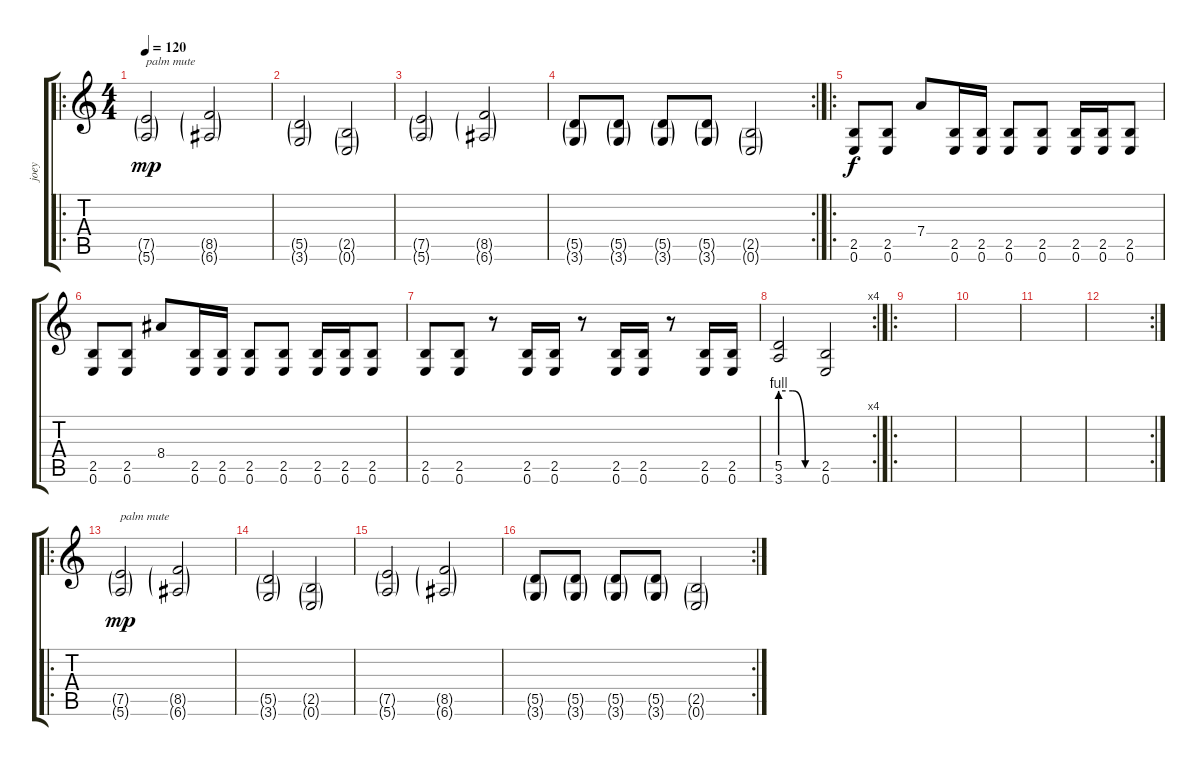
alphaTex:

\track ("joey" "joey") {instrument distortionguitar}
\staff {score tabs}
\tuning (E4 B3 G3 D3 A2 E2) {hide}
\ro
\ts (4 4)
\tempo 120
\clef g2
\ks c
(7.5{g} 5.6{g}).2{txt "palm mute" dy mp} (8.5{g} 6.6{g}).2 |
(5.5{g} 3.6{g}).2 (2.5{g} 0.6{g}).2 |
(7.5{g} 5.6{g}).2 (8.5{g} 6.6{g}).2 |
\rc 2
(5.5{g} 3.6{g}).8 (5.5{g} 3.6{g}).8 (5.5{g} 3.6{g}).8 (5.5{g} 3.6{g}).8 (2.5{g} 0.6{g}).2 |
\ro
(2.5 0.6).8{dy f} (2.5 0.6).8 7.4.8 (2.5 0.6).16 (2.5 0.6).16 (2.5 0.6).8 (2.5 0.6).8 (2.5 0.6).16 (2.5 0.6).16 (2.5 0.6).8 |
(2.5 0.6).8 (2.5 0.6).8 8.4.8 (2.5 0.6).16 (2.5 0.6).16 (2.5 0.6).8 (2.5 0.6).8 (2.5 0.6).16 (2.5 0.6).16 (2.5 0.6).8 |
(2.5 0.6).8 (2.5 0.6).8 r.8 (2.5 0.6).16 (2.5 0.6).16 r.8 (2.5 0.6).16 (2.5 0.6).16 r.8 (2.5 0.6).16 (2.5 0.6).16 |
\rc 4
(5.5 3.6{be (custom 0 4 20 4 40 0 60 0)}).2 (2.5 0.6).2 |
\ro
|
|
|
\rc 2
|
\ro
(7.5{g} 5.6{g}).2{txt "palm mute" dy mp} (8.5{g} 6.6{g}).2 |
(5.5{g} 3.6{g}).2 (2.5{g} 0.6{g}).2 |
(7.5{g} 5.6{g}).2 (8.5{g} 6.6{g}).2 |
\rc 2
(5.5{g} 3.6{g}).8 (5.5{g} 3.6{g}).8 (5.5{g} 3.6{g}).8 (5.5{g} 3.6{g}).8 (2.5{g} 0.6{g}).2
